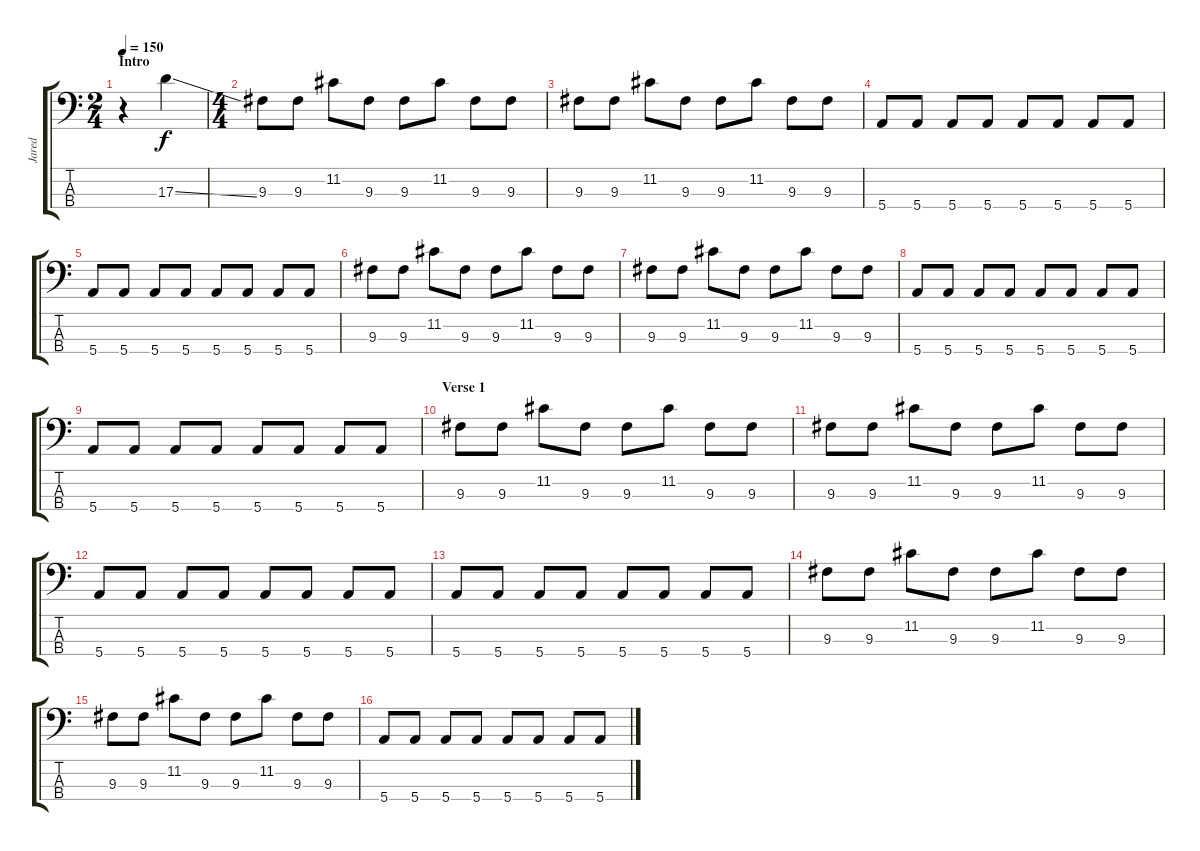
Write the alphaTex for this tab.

\track ("Jared" "Jared") {instrument electricbassfinger}
\staff {score tabs}
\tuning (G2 D2 A1 E1) {hide}
\ts (2 4)
\section ("" "Intro")
\tempo 150
\clef f4
\ks c
r.4{dy f instrument electricbassfinger} 17.3{ss}.4 |
\ts (4 4)
9.3.8 9.3.8 11.2.8 9.3.8 9.3.8 11.2.8 9.3.8 9.3.8 |
9.3.8 9.3.8 11.2.8 9.3.8 9.3.8 11.2.8 9.3.8 9.3.8 |
5.4.8 5.4.8 5.4.8 5.4.8 5.4.8 5.4.8 5.4.8 5.4.8 |
5.4.8 5.4.8 5.4.8 5.4.8 5.4.8 5.4.8 5.4.8 5.4.8 |
9.3.8 9.3.8 11.2.8 9.3.8 9.3.8 11.2.8 9.3.8 9.3.8 |
9.3.8 9.3.8 11.2.8 9.3.8 9.3.8 11.2.8 9.3.8 9.3.8 |
5.4.8 5.4.8 5.4.8 5.4.8 5.4.8 5.4.8 5.4.8 5.4.8 |
5.4.8 5.4.8 5.4.8 5.4.8 5.4.8 5.4.8 5.4.8 5.4.8 |
\section ("" "Verse 1")
9.3.8 9.3.8 11.2.8 9.3.8 9.3.8 11.2.8 9.3.8 9.3.8 |
9.3.8 9.3.8 11.2.8 9.3.8 9.3.8 11.2.8 9.3.8 9.3.8 |
5.4.8 5.4.8 5.4.8 5.4.8 5.4.8 5.4.8 5.4.8 5.4.8 |
5.4.8 5.4.8 5.4.8 5.4.8 5.4.8 5.4.8 5.4.8 5.4.8 |
9.3.8 9.3.8 11.2.8 9.3.8 9.3.8 11.2.8 9.3.8 9.3.8 |
9.3.8 9.3.8 11.2.8 9.3.8 9.3.8 11.2.8 9.3.8 9.3.8 |
5.4.8 5.4.8 5.4.8 5.4.8 5.4.8 5.4.8 5.4.8 5.4.8
